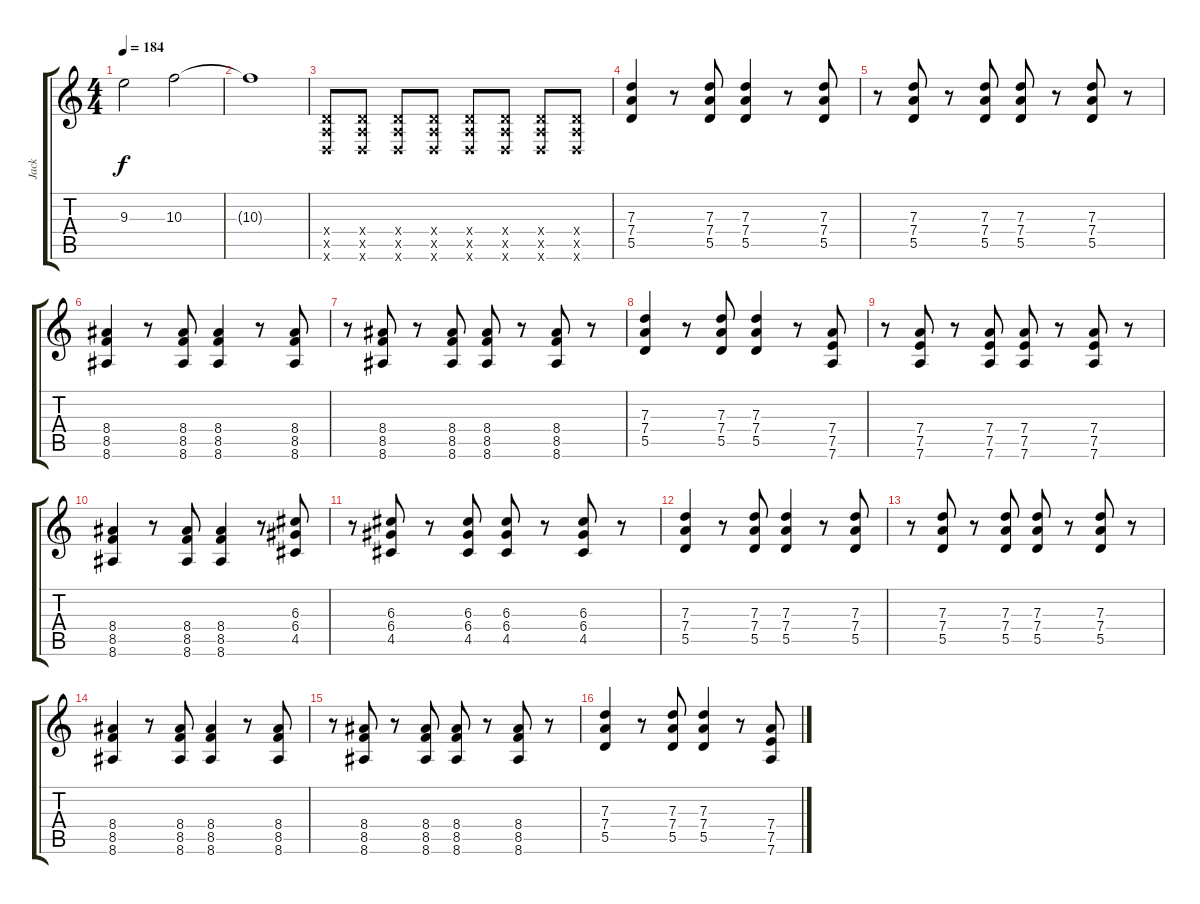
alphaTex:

\track ("Jack" "Jack") {instrument distortionguitar}
\staff {score tabs}
\tuning (E4 B3 G3 D3 A2 D2) {hide}
\ts (4 4)
\tempo 184
\clef g2
\ks c
9.3.2{dy f} 10.3.2 |
10.3{t}.1 |
(0.4{x} 0.5{x} 0.6{x}).8 (0.4{x} 0.5{x} 0.6{x}).8 (0.4{x} 0.5{x} 0.6{x}).8 (0.4{x} 0.5{x} 0.6{x}).8 (0.4{x} 0.5{x} 0.6{x}).8 (0.4{x} 0.5{x} 0.6{x}).8 (0.4{x} 0.5{x} 0.6{x}).8 (0.4{x} 0.5{x} 0.6{x}).8 |
(7.3 7.4 5.5).4 r.8 (7.3 7.4 5.5).8 (7.3 7.4 5.5).4 r.8 (7.3 7.4 5.5).8 |
r.8 (7.3 7.4 5.5).8 r.8 (7.3 7.4 5.5).8 (7.3 7.4 5.5).8 r.8 (7.3 7.4 5.5).8 r.8 |
(8.4 8.5 8.6).4 r.8 (8.4 8.5 8.6).8 (8.4 8.5 8.6).4 r.8 (8.4 8.5 8.6).8 |
r.8 (8.4 8.5 8.6).8 r.8 (8.4 8.5 8.6).8 (8.4 8.5 8.6).8 r.8 (8.4 8.5 8.6).8 r.8 |
(7.3 7.4 5.5).4 r.8 (7.3 7.4 5.5).8 (7.3 7.4 5.5).4 r.8 (7.4 7.5 7.6).8 |
r.8 (7.4 7.5 7.6).8 r.8 (7.4 7.5 7.6).8 (7.4 7.5 7.6).8 r.8 (7.4 7.5 7.6).8 r.8 |
(8.4 8.5 8.6).4 r.8 (8.4 8.5 8.6).8 (8.4 8.5 8.6).4 r.8 (6.3 6.4 4.5).8 |
r.8 (6.3 6.4 4.5).8 r.8 (6.3 6.4 4.5).8 (6.3 6.4 4.5).8 r.8 (6.3 6.4 4.5).8 r.8 |
(7.3 7.4 5.5).4 r.8 (7.3 7.4 5.5).8 (7.3 7.4 5.5).4 r.8 (7.3 7.4 5.5).8 |
r.8 (7.3 7.4 5.5).8 r.8 (7.3 7.4 5.5).8 (7.3 7.4 5.5).8 r.8 (7.3 7.4 5.5).8 r.8 |
(8.4 8.5 8.6).4 r.8 (8.4 8.5 8.6).8 (8.4 8.5 8.6).4 r.8 (8.4 8.5 8.6).8 |
r.8 (8.4 8.5 8.6).8 r.8 (8.4 8.5 8.6).8 (8.4 8.5 8.6).8 r.8 (8.4 8.5 8.6).8 r.8 |
(7.3 7.4 5.5).4 r.8 (7.3 7.4 5.5).8 (7.3 7.4 5.5).4 r.8 (7.4 7.5 7.6).8
